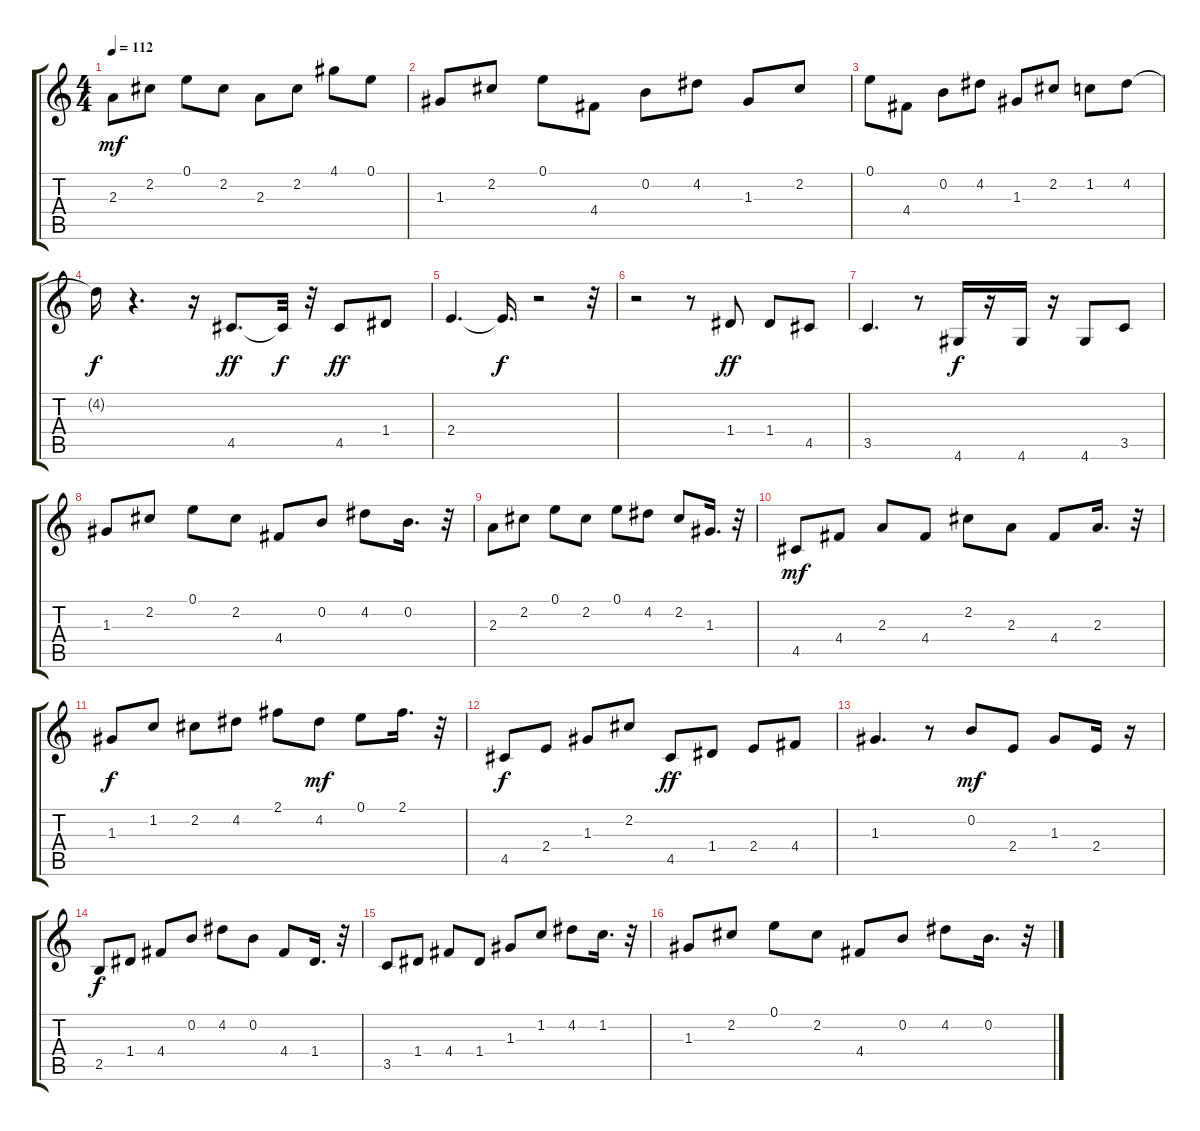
\track "" {instrument acousticguitarnylon}
\staff {score tabs}
\tuning (E4 B3 G3 D3 A2 E2) {hide}
\ts (4 4)
\tempo 112
\clef g2
\ks c
2.3.8{dy mf} 2.2.8 0.1.8 2.2.8 2.3.8 2.2.8 4.1.8 0.1.8 |
1.3.8 2.2.8 0.1.8 4.4.8 0.2.8 4.2.8 1.3.8 2.2.8 |
0.1.8 4.4.8 0.2.8 4.2.8 1.3.8 2.2.8 1.2.8 4.2.8 |
4.2{t}.16{dy f} r.4{d} r.16 4.5.8{d dy ff} 4.5{t}.32{dy f} r.32 4.5.8{dy ff} 1.4.8 |
2.4.4{d} 2.4{t}.16{d dy f} r.2 r.32 |
r.2 r.8 1.4.8{dy ff} 1.4.8 4.5.8 |
3.5.4{d} r.8 4.6.16{dy f} r.16 4.6.16 r.16 4.6.8 3.5.8 |
1.3.8 2.2.8 0.1.8 2.2.8 4.4.8 0.2.8 4.2.8 0.2.16{d} r.32 |
2.3.8 2.2.8 0.1.8 2.2.8 0.1.8 4.2.8 2.2.8 1.3.16{d} r.32 |
4.5.8{dy mf} 4.4.8 2.3.8 4.4.8 2.2.8 2.3.8 4.4.8 2.3.16{d} r.32 |
1.3.8{dy f} 1.2.8 2.2.8 4.2.8 2.1.8 4.2.8{dy mf} 0.1.8 2.1.16{d} r.32 |
4.5.8{dy f} 2.4.8 1.3.8 2.2.8 4.5.8{dy ff} 1.4.8 2.4.8 4.4.8 |
1.3.4{d} r.8 0.2.8{dy mf} 2.4.8 1.3.8 2.4.16 r.16 |
2.5.8{dy f} 1.4.8 4.4.8 0.2.8 4.2.8 0.2.8 4.4.8 1.4.16{d} r.32 |
3.5.8 1.4.8 4.4.8 1.4.8 1.3.8 1.2.8 4.2.8 1.2.16{d} r.32 |
1.3.8 2.2.8 0.1.8 2.2.8 4.4.8 0.2.8 4.2.8 0.2.16{d} r.32
